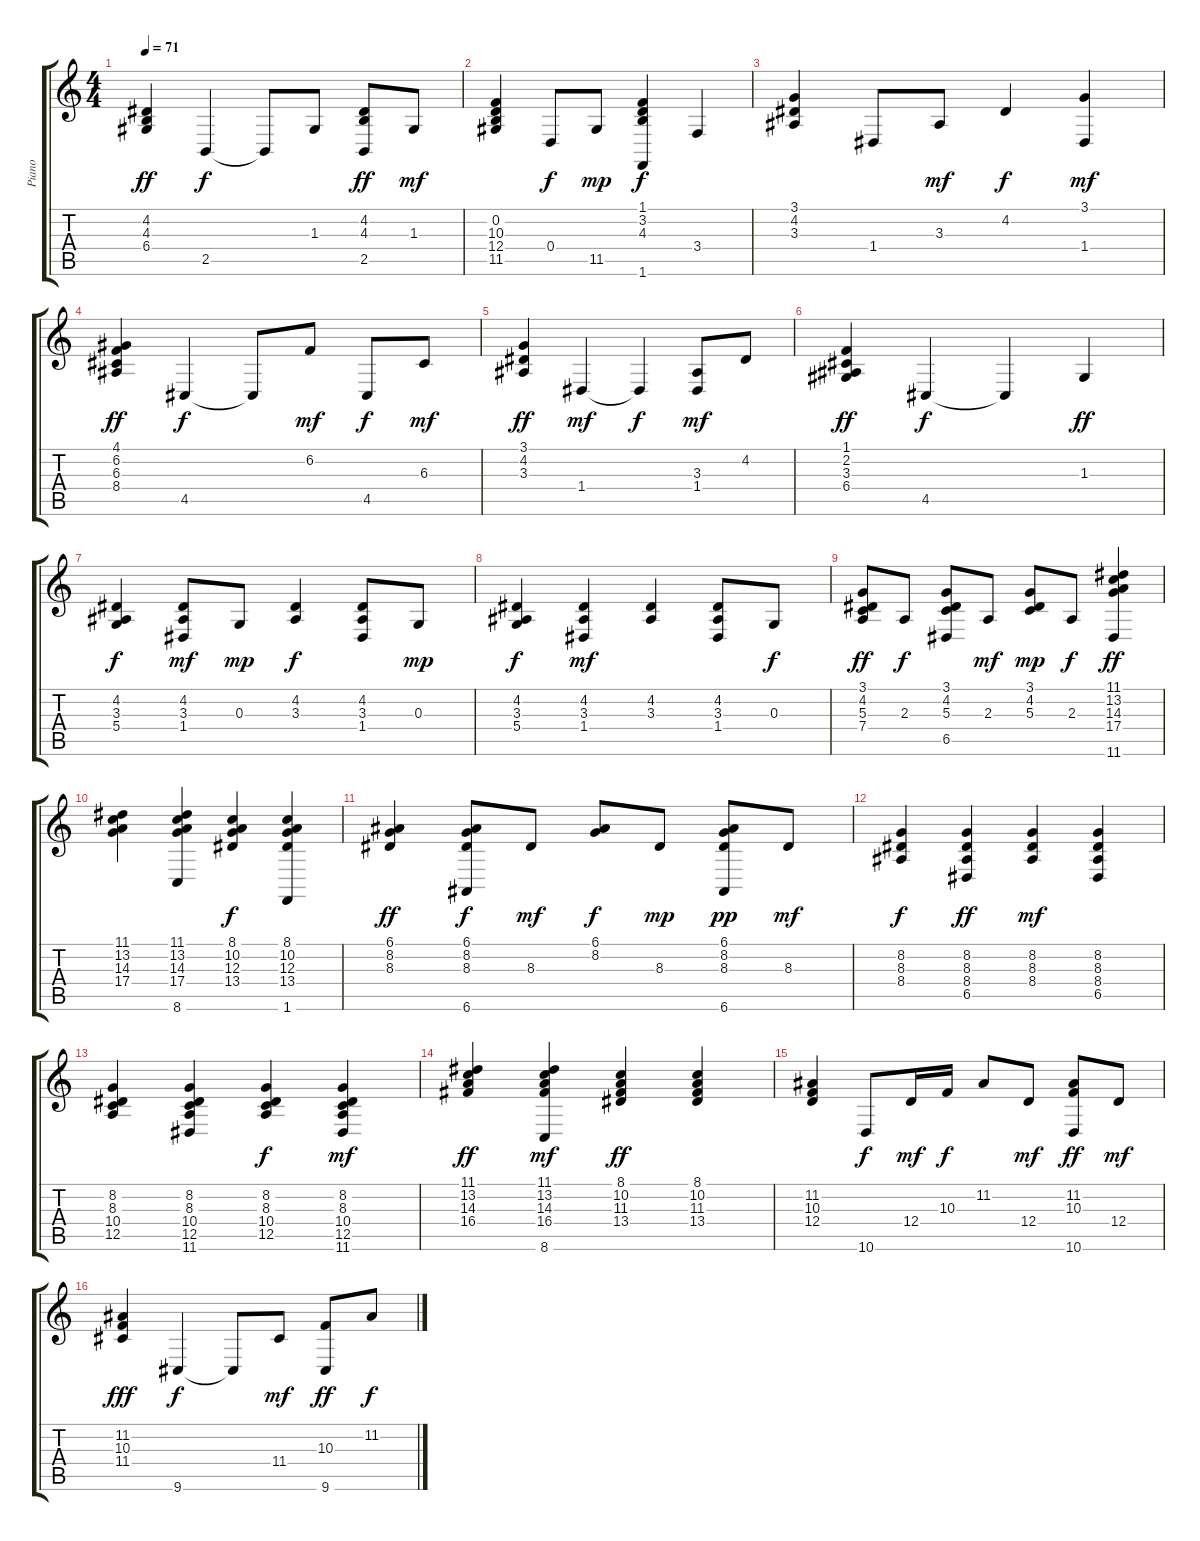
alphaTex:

\track ("Piano" "Piano") {instrument acousticgrandpiano}
\staff {score tabs}
\tuning (E4 B3 G3 D3 A2 E2) {hide}
\ts (4 4)
\tempo 71
\clef g2
\ks c
(4.2 4.3 6.4).4{dy ff} 2.5.4{dy f} 2.5{t}.8 1.3.8 (4.2 4.3 2.5).8{dy ff} 1.3.8{dy mf} |
(0.2 10.3 12.4 11.5).4 0.4.8{dy f} 11.5.8{dy mp} (1.1 3.2 4.3 1.6).4{dy f} 3.4.4 |
(3.1 4.2 3.3).4 1.4.8 3.3.8{dy mf} 4.2.4{dy f} (3.1 1.4).4{dy mf} |
(4.1 6.2 6.3 8.4).4{dy ff} 4.5.4{dy f} 4.5{t}.8 6.2.8{dy mf} 4.5.8{dy f} 6.3.8{dy mf} |
(3.1 4.2 3.3).4{dy ff} 1.4.4{dy mf} 1.4{t}.4{dy f} (3.3 1.4).8{dy mf} 4.2.8 |
(1.1 2.2 3.3 6.4).4{dy ff} 4.5.4{dy f} 4.5{t}.4 1.3.4{dy ff} |
(4.2 3.3 5.4).4{dy f} (4.2 3.3 1.4).8{dy mf} 0.3.8{dy mp} (4.2 3.3).4{dy f} (4.2 3.3 1.4).8 0.3.8{dy mp} |
(4.2 3.3 5.4).4{dy f} (4.2 3.3 1.4).4{dy mf} (4.2 3.3).4 (4.2 3.3 1.4).8 0.3.8{dy f} |
(3.1 4.2 5.3 7.4).8{dy ff} 2.3.8{dy f} (3.1 4.2 5.3 6.5).8 2.3.8{dy mf} (3.1 4.2 5.3).8{dy mp} 2.3.8{dy f} (11.1 13.2 14.3 17.4 11.6).4{dy ff} |
(11.1 13.2 14.3 17.4).4 (11.1 13.2 14.3 17.4 8.6).4 (8.1 10.2 12.3 13.4).4{dy f} (8.1 10.2 12.3 13.4 1.6).4 |
(6.1 8.2 8.3).4{dy ff} (6.1 8.2 8.3 6.6).8{dy f} 8.3.8{dy mf} (6.1 8.2).8{dy f} 8.3.8{dy mp} (6.1 8.2 8.3 6.6).8{dy pp} 8.3.8{dy mf} |
(8.2 8.3 8.4).4{dy f} (8.2 8.3 8.4 6.5).4{dy ff} (8.2 8.3 8.4).4{dy mf} (8.2 8.3 8.4 6.5).4 |
(8.2 8.3 10.4 12.5).4 (8.2 8.3 10.4 12.5 11.6).4 (8.2 8.3 10.4 12.5).4{dy f} (8.2 8.3 10.4 12.5 11.6).4{dy mf} |
(11.1 13.2 14.3 16.4).4{dy ff} (11.1 13.2 14.3 16.4 8.6).4{dy mf} (8.1 10.2 11.3 13.4).4{dy ff} (8.1 10.2 11.3 13.4).4 |
(11.2 10.3 12.4).4 10.6.8{dy f} 12.4.16{dy mf} 10.3.16{dy f} 11.2.8 12.4.8{dy mf} (11.2 10.3 10.6).8{dy ff} 12.4.8{dy mf} |
(11.2 10.3 11.4).4{dy fff} 9.6.4{dy f} 9.6{t}.8 11.4.8{dy mf} (10.3 9.6).8{dy ff} 11.2.8{dy f}
